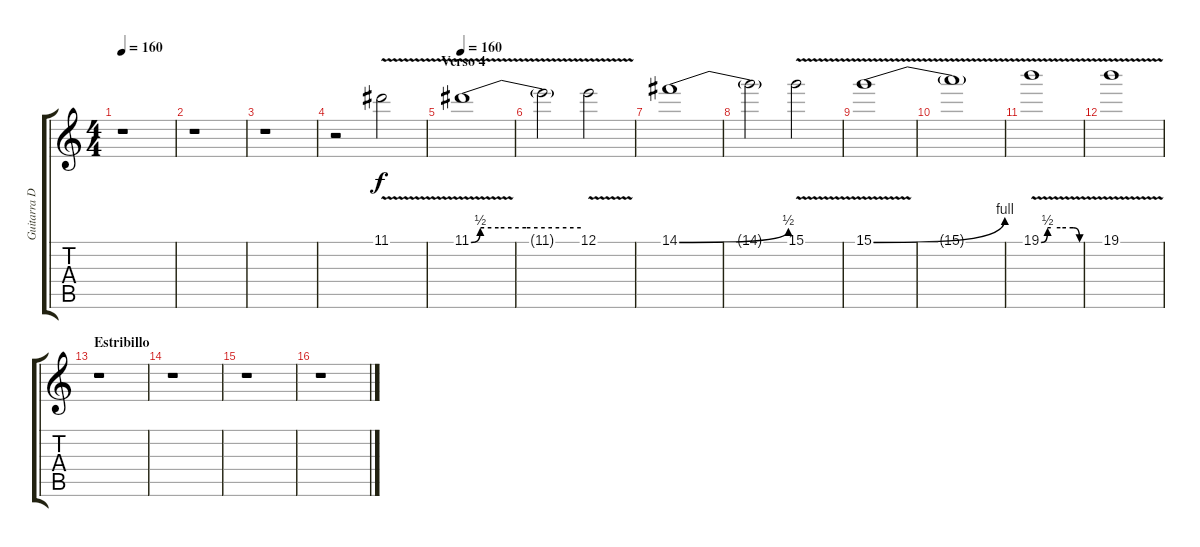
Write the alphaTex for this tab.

\track ("Guitarra Dist." "Guitarra D") {instrument overdrivenguitar}
\staff {score tabs}
\tuning (E4 B3 G3 D3 A2 E2) {hide}
\ts (4 4)
\tempo 160
\clef g2
\ks c
r.1{dy f} |
r.1 |
r.1 |
r.2 11.1{v}.2 |
\section ("" "Verso 4")
\tempo 160
11.1{be (custom 0 0 5 2 15 2 30 2 60 2) v}.1 |
11.1{t}.2 12.1{v}.2 |
14.1{be (bend 0 0 60 2)}.1 |
14.1{t}.2 15.1{v}.2 |
15.1{be (bend 0 0 60 4) v}.1 |
15.1{t}.1 |
19.1{be (custom 0 0 10 2 15 2 30 2 50 2 60 0) v}.1 |
19.1{v}.1 |
\section ("" "Estribillo")
r.1 |
r.1 |
r.1 |
r.1
